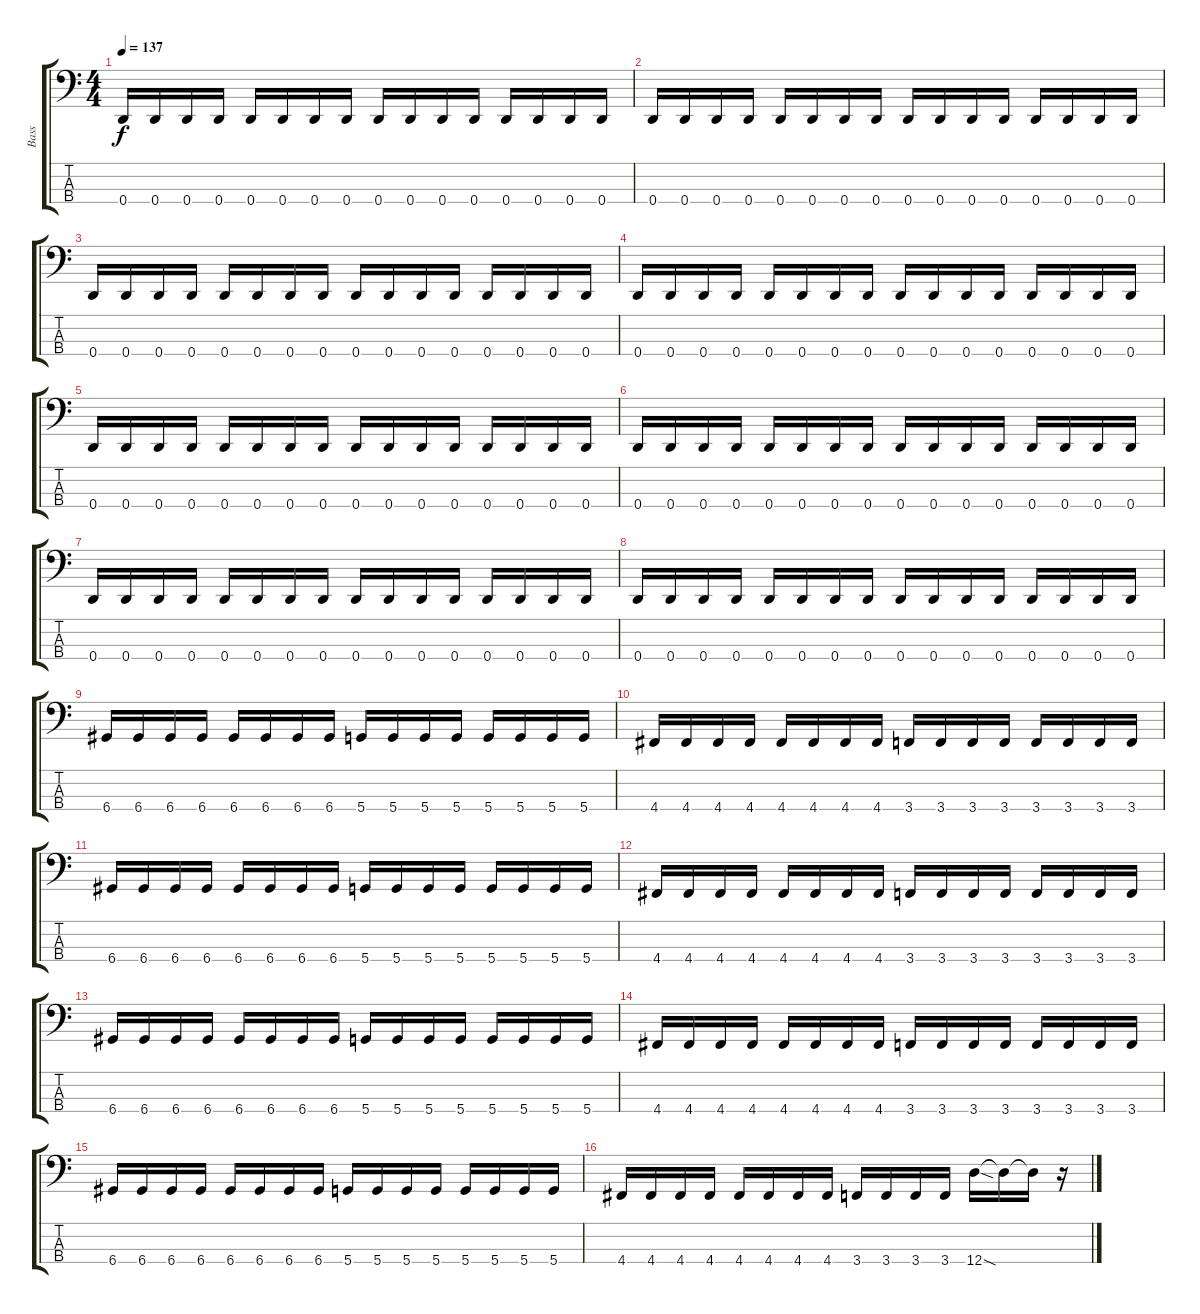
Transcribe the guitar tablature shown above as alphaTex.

\track ("Bass" "Bass") {instrument electricbassfinger}
\staff {score tabs}
\tuning (G2 D2 A1 D1) {hide}
\ts (4 4)
\tempo 137
\clef f4
\ks c
0.4.16{dy f} 0.4.16 0.4.16 0.4.16 0.4.16 0.4.16 0.4.16 0.4.16 0.4.16 0.4.16 0.4.16 0.4.16 0.4.16 0.4.16 0.4.16 0.4.16 |
0.4.16 0.4.16 0.4.16 0.4.16 0.4.16 0.4.16 0.4.16 0.4.16 0.4.16 0.4.16 0.4.16 0.4.16 0.4.16 0.4.16 0.4.16 0.4.16 |
0.4.16 0.4.16 0.4.16 0.4.16 0.4.16 0.4.16 0.4.16 0.4.16 0.4.16 0.4.16 0.4.16 0.4.16 0.4.16 0.4.16 0.4.16 0.4.16 |
0.4.16 0.4.16 0.4.16 0.4.16 0.4.16 0.4.16 0.4.16 0.4.16 0.4.16 0.4.16 0.4.16 0.4.16 0.4.16 0.4.16 0.4.16 0.4.16 |
0.4.16 0.4.16 0.4.16 0.4.16 0.4.16 0.4.16 0.4.16 0.4.16 0.4.16 0.4.16 0.4.16 0.4.16 0.4.16 0.4.16 0.4.16 0.4.16 |
0.4.16 0.4.16 0.4.16 0.4.16 0.4.16 0.4.16 0.4.16 0.4.16 0.4.16 0.4.16 0.4.16 0.4.16 0.4.16 0.4.16 0.4.16 0.4.16 |
0.4.16 0.4.16 0.4.16 0.4.16 0.4.16 0.4.16 0.4.16 0.4.16 0.4.16 0.4.16 0.4.16 0.4.16 0.4.16 0.4.16 0.4.16 0.4.16 |
0.4.16 0.4.16 0.4.16 0.4.16 0.4.16 0.4.16 0.4.16 0.4.16 0.4.16 0.4.16 0.4.16 0.4.16 0.4.16 0.4.16 0.4.16 0.4.16 |
6.4.16 6.4.16 6.4.16 6.4.16 6.4.16 6.4.16 6.4.16 6.4.16 5.4.16 5.4.16 5.4.16 5.4.16 5.4.16 5.4.16 5.4.16 5.4.16 |
4.4.16 4.4.16 4.4.16 4.4.16 4.4.16 4.4.16 4.4.16 4.4.16 3.4.16 3.4.16 3.4.16 3.4.16 3.4.16 3.4.16 3.4.16 3.4.16 |
6.4.16 6.4.16 6.4.16 6.4.16 6.4.16 6.4.16 6.4.16 6.4.16 5.4.16 5.4.16 5.4.16 5.4.16 5.4.16 5.4.16 5.4.16 5.4.16 |
4.4.16 4.4.16 4.4.16 4.4.16 4.4.16 4.4.16 4.4.16 4.4.16 3.4.16 3.4.16 3.4.16 3.4.16 3.4.16 3.4.16 3.4.16 3.4.16 |
6.4.16 6.4.16 6.4.16 6.4.16 6.4.16 6.4.16 6.4.16 6.4.16 5.4.16 5.4.16 5.4.16 5.4.16 5.4.16 5.4.16 5.4.16 5.4.16 |
4.4.16 4.4.16 4.4.16 4.4.16 4.4.16 4.4.16 4.4.16 4.4.16 3.4.16 3.4.16 3.4.16 3.4.16 3.4.16 3.4.16 3.4.16 3.4.16 |
6.4.16 6.4.16 6.4.16 6.4.16 6.4.16 6.4.16 6.4.16 6.4.16 5.4.16 5.4.16 5.4.16 5.4.16 5.4.16 5.4.16 5.4.16 5.4.16 |
4.4.16 4.4.16 4.4.16 4.4.16 4.4.16 4.4.16 4.4.16 4.4.16 3.4.16 3.4.16 3.4.16 3.4.16 12.4{sod}.16 12.4{t}.16 12.4{t}.16 r.16
